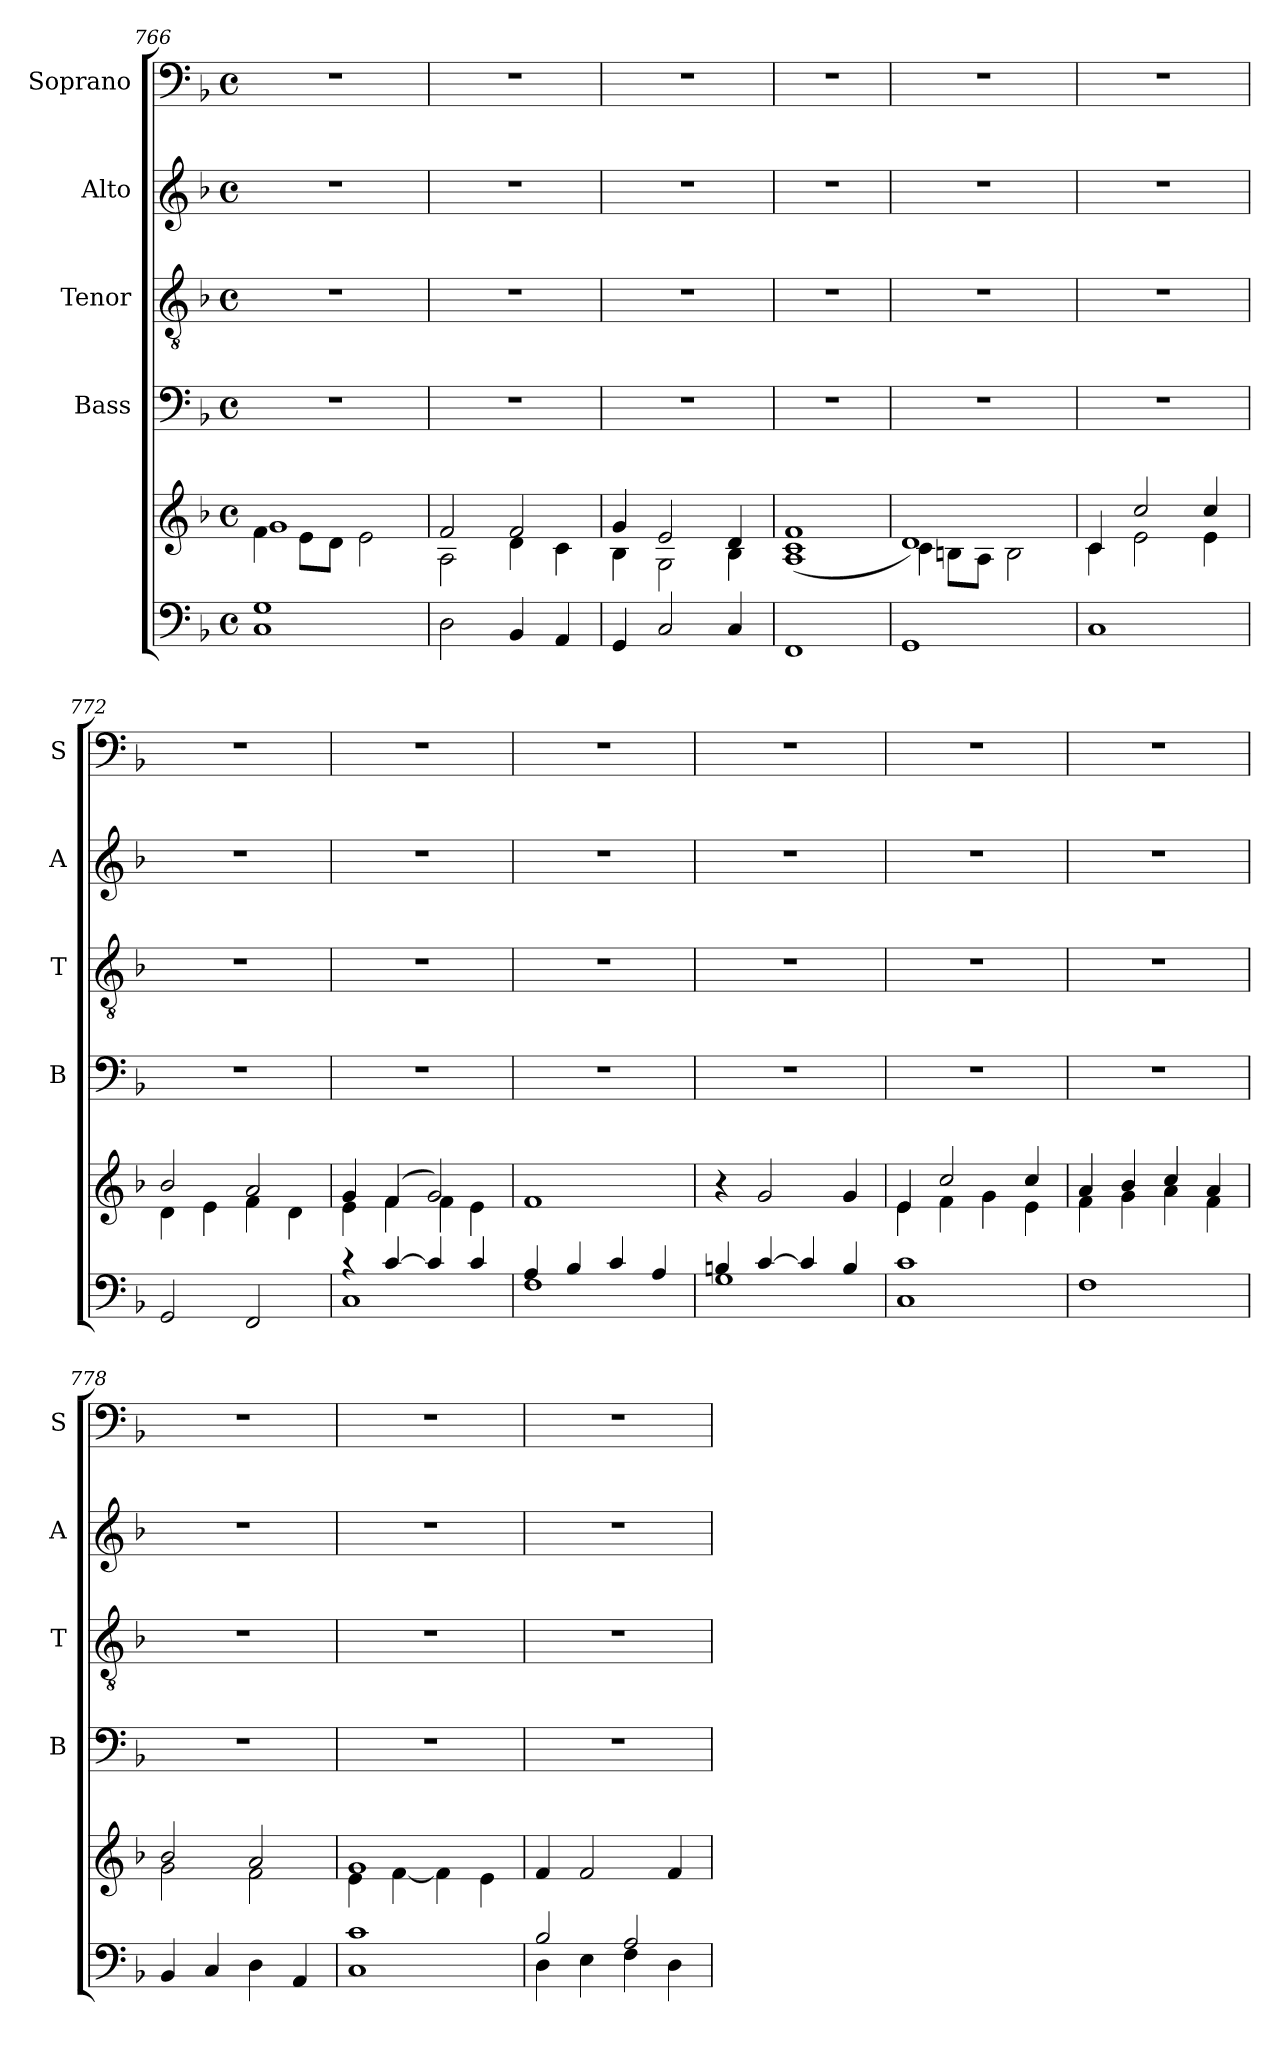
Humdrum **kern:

**kern	**kern	**kern	**kern	**kern	**kern
*part6	*part5	*part4	*part3	*part2	*part1
*staff6	*staff5	*staff4	*staff3	*staff2	*staff1
*	*	*I"Bass	*I"Tenor	*I"Alto	*I"Soprano
*	*	*I'B	*I'T	*I'A	*I'S
*clefF4	*clefG2	*clefF4	*clefGv2	*clefG2	*clefF4
*k[b-]	*k[b-]	*k[b-]	*k[b-]	*k[b-]	*k[b-]
*F:	*F:	*F:	*F:	*F:	*F:
*M4/4	*M4/4	*M4/4	*M4/4	*M4/4	*M4/4
*met(c)	*met(c)	*met(c)	*met(c)	*met(c)	*met(c)
=766	=766	=766	=766	=766	=766
*	*^	*	*	*	*
1C 1G	4f\	1g	1r	1r	1r	1r
.	8e\L	.	.	.	.	.
.	8d\J	.	.	.	.	.
.	2e\	.	.	.	.	.
!!LO:LB:g=z
=767	=767	=767	=767	=767	=767	=767
2D\	2f/	2A\	1r	1r	1r	1r
4BB-/	2f/	4d\	.	.	.	.
4AA/	.	4c\	.	.	.	.
=768	=768	=768	=768	=768	=768	=768
4GG/	4g/	4B-\	1r	1r	1r	1r
2C/	2e/	2G\	.	.	.	.
4C/	4d/	4B-\	.	.	.	.
*	*v	*v	*	*	*	*
=769	=769	=769	=769	=769	=769
1FF	(<1A 1c 1f	1r	1r	1r	1r
=770	=770	=770	=770	=770	=770
*	*^	*	*	*	*
1GG	1d)	4c\	1r	1r	1r	1r
.	.	8Bn\L	.	.	.	.
.	.	8A\J	.	.	.	.
.	.	2B\	.	.	.	.
!!LO:LB:g=z
=771	=771	=771	=771	=771	=771	=771
1C	4c/	4c\	1r	1r	1r	1r
.	2cc/	2e\	.	.	.	.
.	4cc/	4e\	.	.	.	.
=772	=772	=772	=772	=772	=772	=772
2GG/	2b-/	4d\	1r	1r	1r	1r
.	.	4e\	.	.	.	.
2FF/	2a/	4f\	.	.	.	.
.	.	4d\	.	.	.	.
=773	=773	=773	=773	=773	=773	=773
*^	*	*	*	*	*	*
4rc	1C	4g/	4e\	1r	1r	1r	1r
[>4c/	.	(<4f/	4f\	.	.	.	.
4c/]	.	2g/)	4f\	.	.	.	.
4c/	.	.	4e\	.	.	.	.
*	*	*v	*v	*	*	*	*
=774	=774	=774	=774	=774	=774	=774
4A/	1F	1f	1r	1r	1r	1r
4B-/	.	.	.	.	.	.
4c/	.	.	.	.	.	.
4A/	.	.	.	.	.	.
=775	=775	=775	=775	=775	=775	=775
4Bn/	1G	4r	1r	1r	1r	1r
[>4c/	.	2g/	.	.	.	.
4c/]	.	.	.	.	.	.
4B/	.	4g/	.	.	.	.
*v	*v	*	*	*	*	*
!!LO:PB:g=z
=776	=776	=776	=776	=776	=776
*	*^	*	*	*	*
1C 1c	4e/	4e\	1r	1r	1r	1r
.	2cc/	4f\	.	.	.	.
.	.	4g\	.	.	.	.
.	4cc/	4e\	.	.	.	.
=777	=777	=777	=777	=777	=777	=777
1F	4a/	4f\	1r	1r	1r	1r
.	4b-/	4g\	.	.	.	.
.	4cc/	4a\	.	.	.	.
.	4a/	4f\	.	.	.	.
=778	=778	=778	=778	=778	=778	=778
4BB-/	2b-/	2g\	1r	1r	1r	1r
4C/	.	.	.	.	.	.
4D\	2a/	2f\	.	.	.	.
4AA/	.	.	.	.	.	.
=779	=779	=779	=779	=779	=779	=779
1C 1c	1g	4e\	1r	1r	1r	1r
.	.	[<4f\	.	.	.	.
.	.	4f\]	.	.	.	.
.	.	4e\	.	.	.	.
*	*v	*v	*	*	*	*
=780	=780	=780	=780	=780	=780
*^	*	*	*	*	*
2B-/	4D\	4f/	1r	1r	1r	1r
.	4E\	2f/	.	.	.	.
2A/	4F\	.	.	.	.	.
.	4D\	4f/	.	.	.	.
*v	*v	*	*	*	*	*
=	=	=	=	=	=
*-	*-	*-	*-	*-	*-
